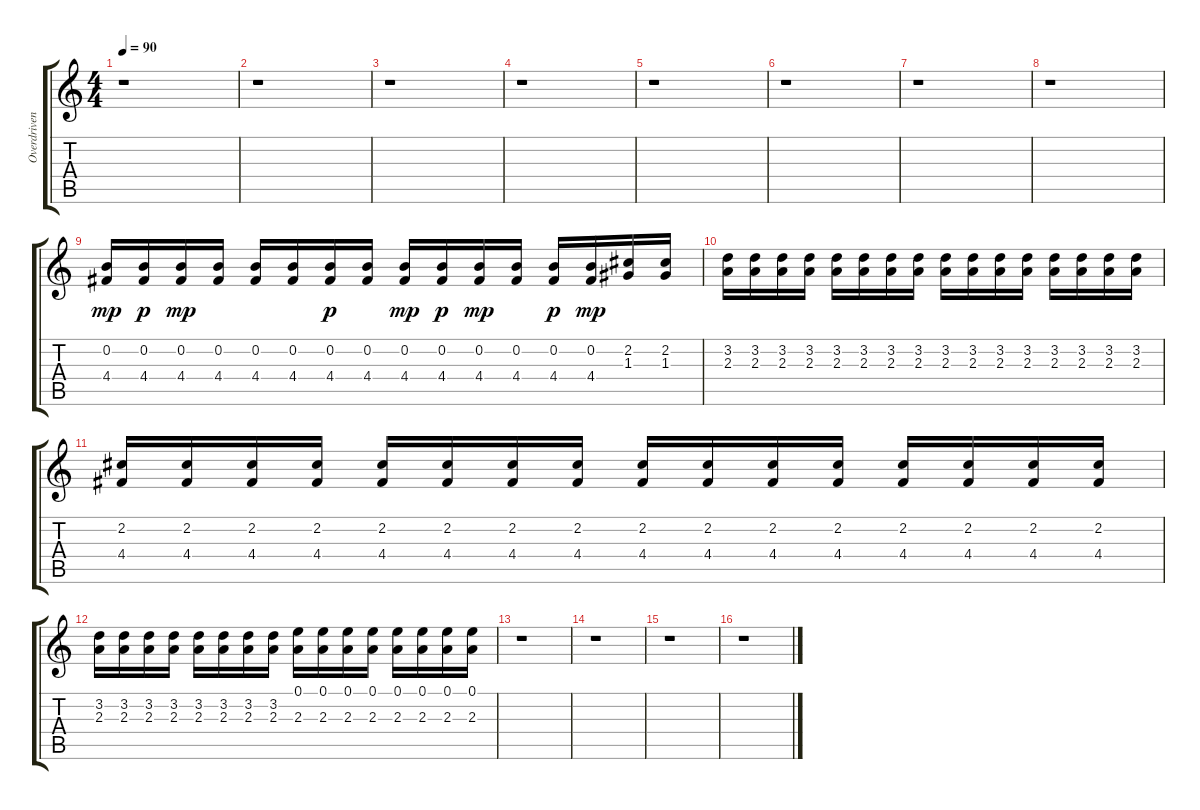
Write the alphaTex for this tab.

\track ("Overdriven Guitar" "Overdriven") {instrument overdrivenguitar}
\staff {score tabs}
\tuning (E4 B3 G3 D3 A2 E2) {hide}
\ts (4 4)
\tempo 90
\clef g2
\ks c
r.1{dy pp} |
r.1 |
r.1 |
r.1 |
r.1 |
r.1 |
r.1 |
r.1 |
(0.2 4.4).16{dy mp} (0.2 4.4).16{dy p} (0.2 4.4).16{dy mp} (0.2 4.4).16 (0.2 4.4).16 (0.2 4.4).16 (0.2 4.4).16{dy p} (0.2 4.4).16 (0.2 4.4).16{dy mp} (0.2 4.4).16{dy p} (0.2 4.4).16{dy mp} (0.2 4.4).16 (0.2 4.4).16{dy p} (0.2 4.4).16{dy mp} (2.2 1.3).16 (2.2 1.3).16 |
(3.2 2.3).16 (3.2 2.3).16 (3.2 2.3).16 (3.2 2.3).16 (3.2 2.3).16 (3.2 2.3).16 (3.2 2.3).16 (3.2 2.3).16 (3.2 2.3).16 (3.2 2.3).16 (3.2 2.3).16 (3.2 2.3).16 (3.2 2.3).16 (3.2 2.3).16 (3.2 2.3).16 (3.2 2.3).16 |
(2.2 4.4).16 (2.2 4.4).16 (2.2 4.4).16 (2.2 4.4).16 (2.2 4.4).16 (2.2 4.4).16 (2.2 4.4).16 (2.2 4.4).16 (2.2 4.4).16 (2.2 4.4).16 (2.2 4.4).16 (2.2 4.4).16 (2.2 4.4).16 (2.2 4.4).16 (2.2 4.4).16 (2.2 4.4).16 |
(3.2 2.3).16 (3.2 2.3).16 (3.2 2.3).16 (3.2 2.3).16 (3.2 2.3).16 (3.2 2.3).16 (3.2 2.3).16 (3.2 2.3).16 (0.1 2.3).16 (0.1 2.3).16 (0.1 2.3).16 (0.1 2.3).16 (0.1 2.3).16 (0.1 2.3).16 (0.1 2.3).16 (0.1 2.3).16 |
r.1 |
r.1 |
r.1 |
r.1
